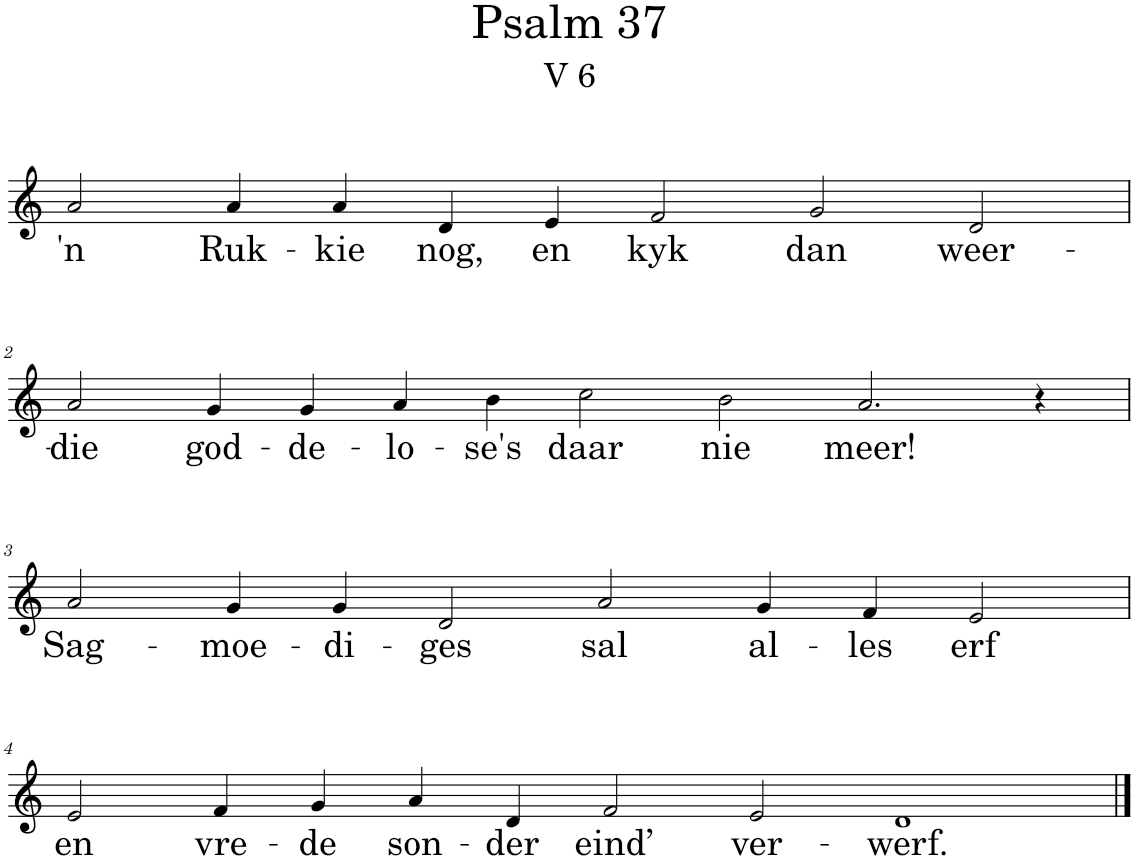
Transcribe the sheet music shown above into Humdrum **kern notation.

**kern	**text
*part1	*part1
*staff1	*staff1
*I"Pipe Organ	*
*I'Org.	*
*clefG2	*
*k[]	*
*M12/4	*
=1	=1
!	!LO:LY:b
2a/	'n
!	!LO:LY:b
4a/	Ruk-
!	!LO:LY:b
4a/	-kie
!	!LO:LY:b
4d/	nog,
!	!LO:LY:b
4e/	en
!	!LO:LY:b
2f/	kyk
!	!LO:LY:b
2g/	dan
!	!LO:LY:b
2d/	weer-
!!LO:LB:g=z
=2	=2
*M14/4	*
!	!LO:LY:b
2a/	-die
!	!LO:LY:b
4g/	god-
!	!LO:LY:b
4g/	-de-
!	!LO:LY:b
4a/	-lo-
!	!LO:LY:b
4b\	-se's
!	!LO:LY:b
2cc\	daar
!	!LO:LY:b
2b\	nie
!	!LO:LY:b
2.a/	meer!
4r	.
!!LO:LB:g=z
=3	=3
*M12/4	*
!	!LO:LY:b
2a/	Sag-
!	!LO:LY:b
4g/	-moe-
!	!LO:LY:b
4g/	-di-
!	!LO:LY:b
2d/	-ges
!	!LO:LY:b
2a/	sal
!	!LO:LY:b
4g/	al-
!	!LO:LY:b
4f/	-les
!	!LO:LY:b
2e/	erf
!!LO:LB:g=z
=4	=4
*M14/4	*
!	!LO:LY:b
2e/	en
!	!LO:LY:b
4f/	vre-
!	!LO:LY:b
4g/	-de
!	!LO:LY:b
4a/	son-
!	!LO:LY:b
4d/	-der
!	!LO:LY:b
2f/	eind’
!	!LO:LY:b
2e/	ver-
!	!LO:LY:b
1d	-werf.
==	==
*-	*-
